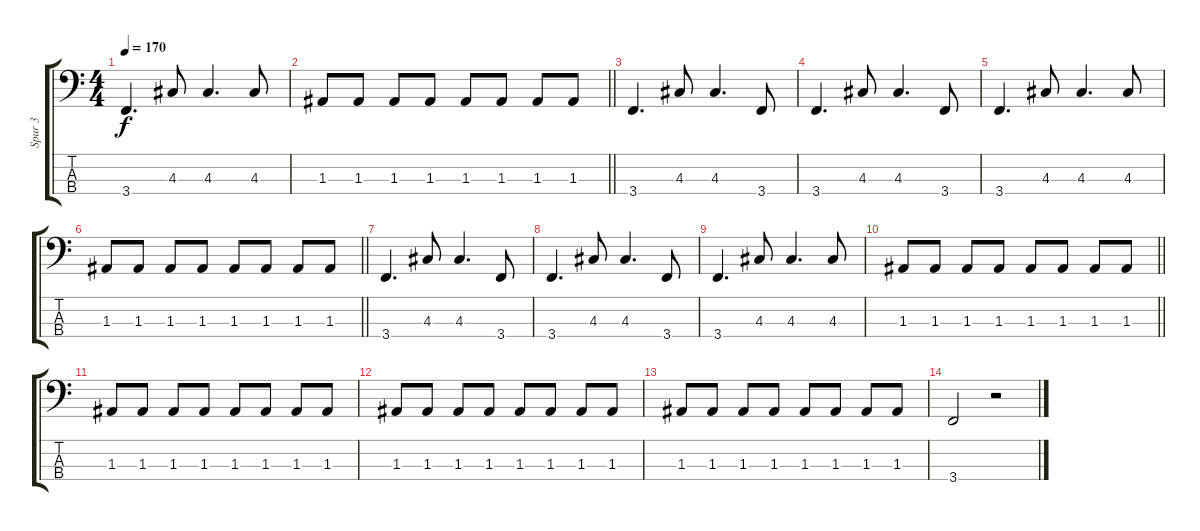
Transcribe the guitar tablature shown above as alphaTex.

\track ("Spur 3" "Spur 3") {instrument electricbassfinger}
\staff {score tabs}
\tuning (G2 D2 A1 D1) {hide}
\ts (4 4)
\tempo 170
\clef f4
\ks c
3.4.4{d dy f} 4.3.8 4.3.4{d} 4.3.8 |
\barLineRight lightlight
1.3.8 1.3.8 1.3.8 1.3.8 1.3.8 1.3.8 1.3.8 1.3.8 |
3.4.4{d} 4.3.8 4.3.4{d} 3.4.8 |
3.4.4{d} 4.3.8 4.3.4{d} 3.4.8 |
3.4.4{d} 4.3.8 4.3.4{d} 4.3.8 |
\barLineRight lightlight
1.3.8 1.3.8 1.3.8 1.3.8 1.3.8 1.3.8 1.3.8 1.3.8 |
3.4.4{d} 4.3.8 4.3.4{d} 3.4.8 |
3.4.4{d} 4.3.8 4.3.4{d} 3.4.8 |
3.4.4{d} 4.3.8 4.3.4{d} 4.3.8 |
\barLineRight lightlight
1.3.8 1.3.8 1.3.8 1.3.8 1.3.8 1.3.8 1.3.8 1.3.8 |
1.3.8 1.3.8 1.3.8 1.3.8 1.3.8 1.3.8 1.3.8 1.3.8 |
1.3.8 1.3.8 1.3.8 1.3.8 1.3.8 1.3.8 1.3.8 1.3.8 |
1.3.8 1.3.8 1.3.8 1.3.8 1.3.8 1.3.8 1.3.8 1.3.8 |
3.4.2 r.2
